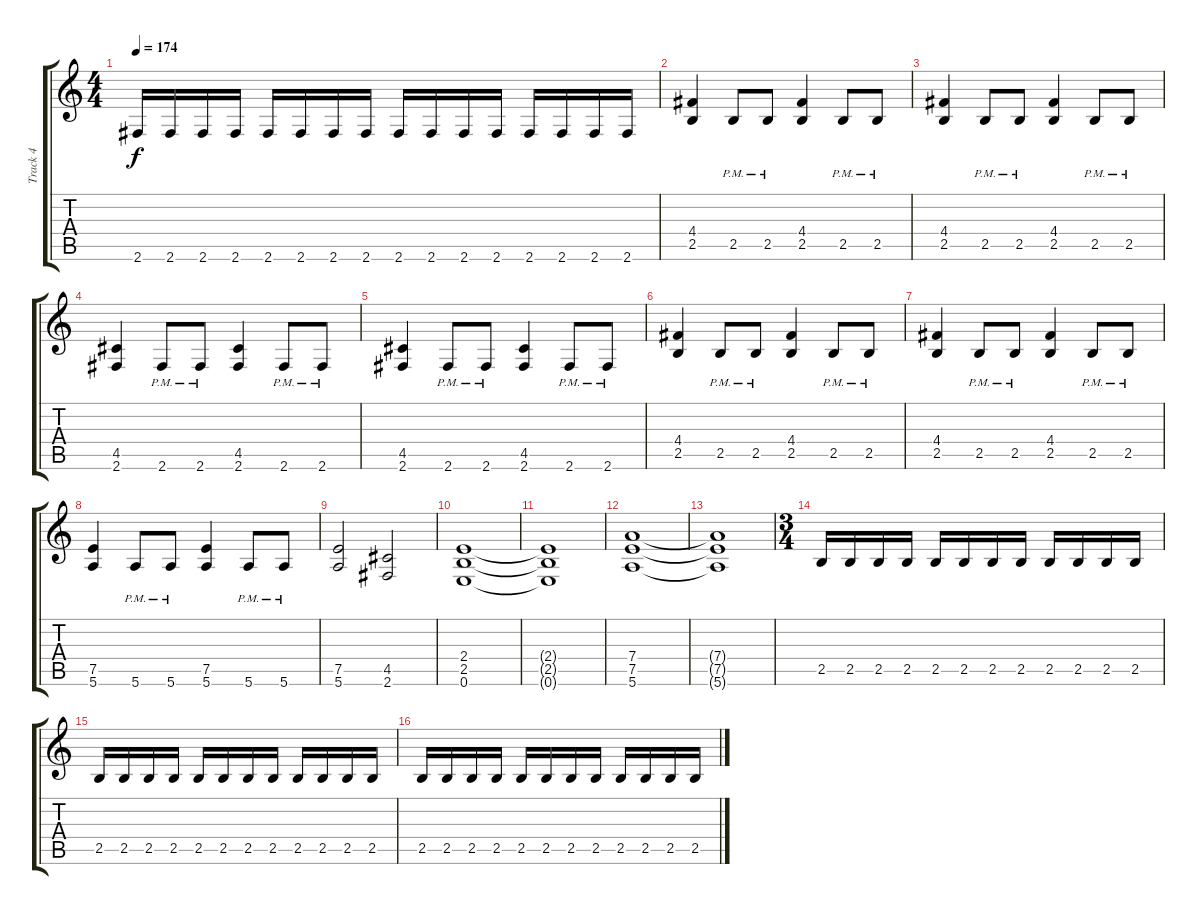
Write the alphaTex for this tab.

\track ("Track 4" "Track 4") {instrument overdrivenguitar}
\staff {score tabs}
\tuning (E4 B3 G3 D3 A2 E2) {hide}
\ts (4 4)
\tempo 174
\clef g2
\ks c
2.6.16{dy f} 2.6.16 2.6.16 2.6.16 2.6.16 2.6.16 2.6.16 2.6.16 2.6.16 2.6.16 2.6.16 2.6.16 2.6.16 2.6.16 2.6.16 2.6.16 |
(4.4 2.5).4 2.5{pm}.8 2.5{pm}.8 (4.4 2.5).4 2.5{pm}.8 2.5{pm}.8 |
(4.4 2.5).4 2.5{pm}.8 2.5{pm}.8 (4.4 2.5).4 2.5{pm}.8 2.5{pm}.8 |
(4.5 2.6).4 2.6{pm}.8 2.6{pm}.8 (4.5 2.6).4 2.6{pm}.8 2.6{pm}.8 |
(4.5 2.6).4 2.6{pm}.8 2.6{pm}.8 (4.5 2.6).4 2.6{pm}.8 2.6{pm}.8 |
(4.4 2.5).4 2.5{pm}.8 2.5{pm}.8 (4.4 2.5).4 2.5{pm}.8 2.5{pm}.8 |
(4.4 2.5).4 2.5{pm}.8 2.5{pm}.8 (4.4 2.5).4 2.5{pm}.8 2.5{pm}.8 |
(7.5 5.6).4 5.6{pm}.8 5.6{pm}.8 (7.5 5.6).4 5.6{pm}.8 5.6{pm}.8 |
(7.5 5.6).2 (4.5 2.6).2 |
(2.4 2.5 0.6).1 |
(2.4{t} 2.5{t} 0.6{t}).1 |
(7.4 7.5 5.6).1 |
(7.4{t} 7.5{t} 5.6{t}).1 |
\ts (3 4)
2.5.16 2.5.16 2.5.16 2.5.16 2.5.16 2.5.16 2.5.16 2.5.16 2.5.16 2.5.16 2.5.16 2.5.16 |
2.5.16 2.5.16 2.5.16 2.5.16 2.5.16 2.5.16 2.5.16 2.5.16 2.5.16 2.5.16 2.5.16 2.5.16 |
2.5.16 2.5.16 2.5.16 2.5.16 2.5.16 2.5.16 2.5.16 2.5.16 2.5.16 2.5.16 2.5.16 2.5.16
